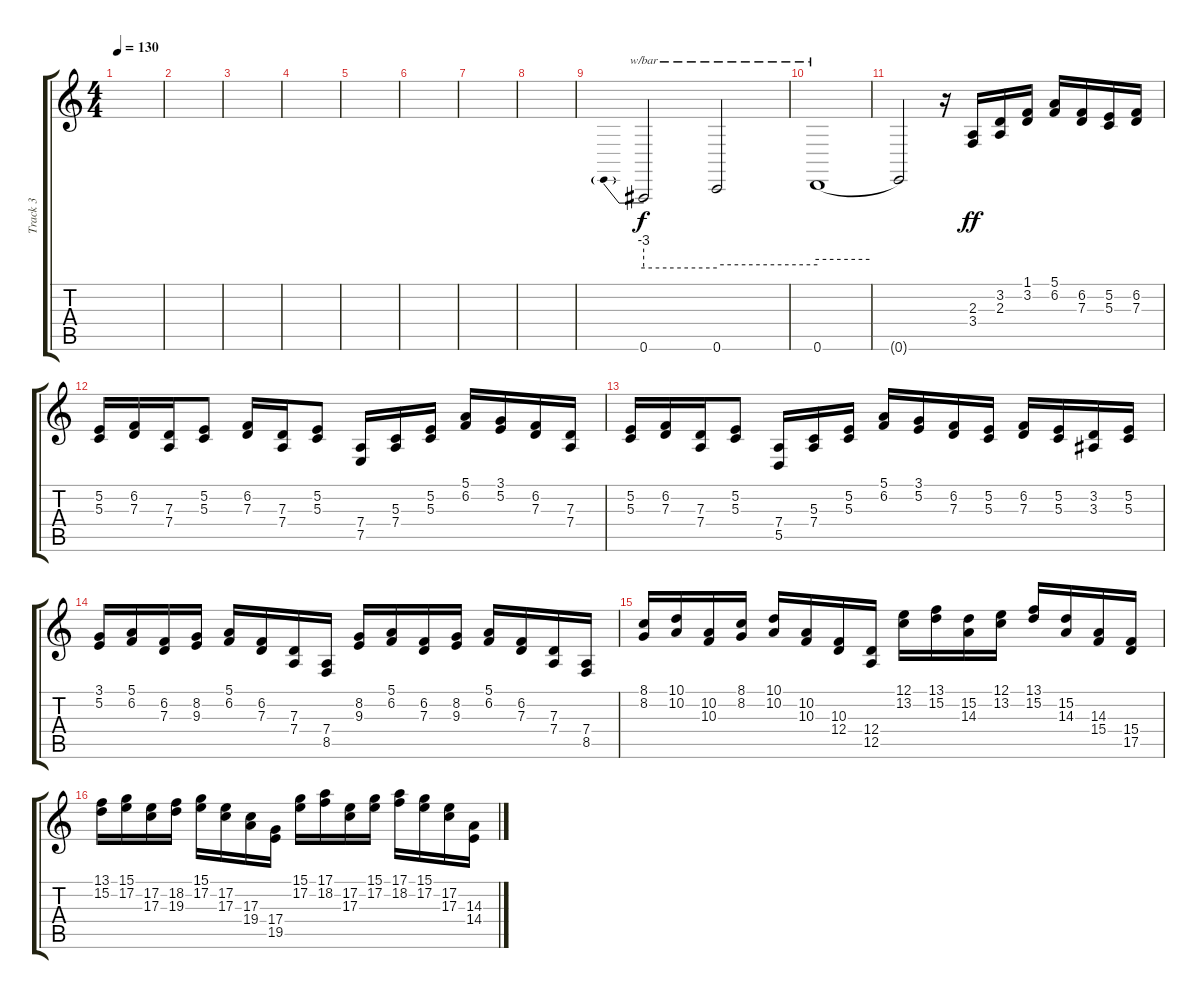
\track ("Track 3" "Track 3") {instrument lead2sawtooth}
\staff {score tabs}
\tuning (E4 B3 G3 D3 A2 E2) {hide}
\ts (4 4)
\tempo 130
\clef g2
\ks c
|
|
|
|
|
|
|
|
0.6.2{tbe (predive default 0 -12 60 -12) dy f instrument lead2sawtooth} 0.6.2{tbe (hold default 0 -8 60 -8)} |
0.6.1{tbe (hold default 0 -4 60 -4)} |
0.6{t}.2 r.16 (2.3 3.4).16{dy ff} (3.2 2.3).16 (1.1 3.2).16 (5.1 6.2).16 (6.2 7.3).16 (5.2 5.3).16 (6.2 7.3).16 |
(5.2 5.3).16 (6.2 7.3).16 (7.3 7.4).16 (5.2 5.3).8 (6.2 7.3).16 (7.3 7.4).16 (5.2 5.3).8 (7.4 7.5).16 (5.3 7.4).16 (5.2 5.3).16 (5.1 6.2).16 (3.1 5.2).16 (6.2 7.3).16 (7.3 7.4).16 |
(5.2 5.3).16 (6.2 7.3).16 (7.3 7.4).16 (5.2 5.3).8 (7.4 5.5).16 (5.3 7.4).16 (5.2 5.3).16 (5.1 6.2).16 (3.1 5.2).16 (6.2 7.3).16 (5.2 5.3).16 (6.2 7.3).16 (5.2 5.3).16 (3.2 3.3).16 (5.2 5.3).16 |
(3.1 5.2).16 (5.1 6.2).16 (6.2 7.3).16 (8.2 9.3).16 (5.1 6.2).16 (6.2 7.3).16 (7.3 7.4).16 (7.4 8.5).16 (8.2 9.3).16 (5.1 6.2).16 (6.2 7.3).16 (8.2 9.3).16 (5.1 6.2).16 (6.2 7.3).16 (7.3 7.4).16 (7.4 8.5).16 |
(8.1 8.2).16 (10.1 10.2).16 (10.2 10.3).16 (8.1 8.2).16 (10.1 10.2).16 (10.2 10.3).16 (10.3 12.4).16 (12.4 12.5).16 (12.1 13.2).16 (13.1 15.2).16 (15.2 14.3).16 (12.1 13.2).16 (13.1 15.2).16 (15.2 14.3).16 (14.3 15.4).16 (15.4 17.5).16 |
(13.1 15.2).16 (15.1 17.2).16 (17.2 17.3).16 (18.2 19.3).16 (15.1 17.2).16 (17.2 17.3).16 (17.3 19.4).16 (17.4 19.5).16 (15.1 17.2).16 (17.1 18.2).16 (17.2 17.3).16 (15.1 17.2).16 (17.1 18.2).16 (15.1 17.2).16 (17.2 17.3).16 (14.3 14.4).16
